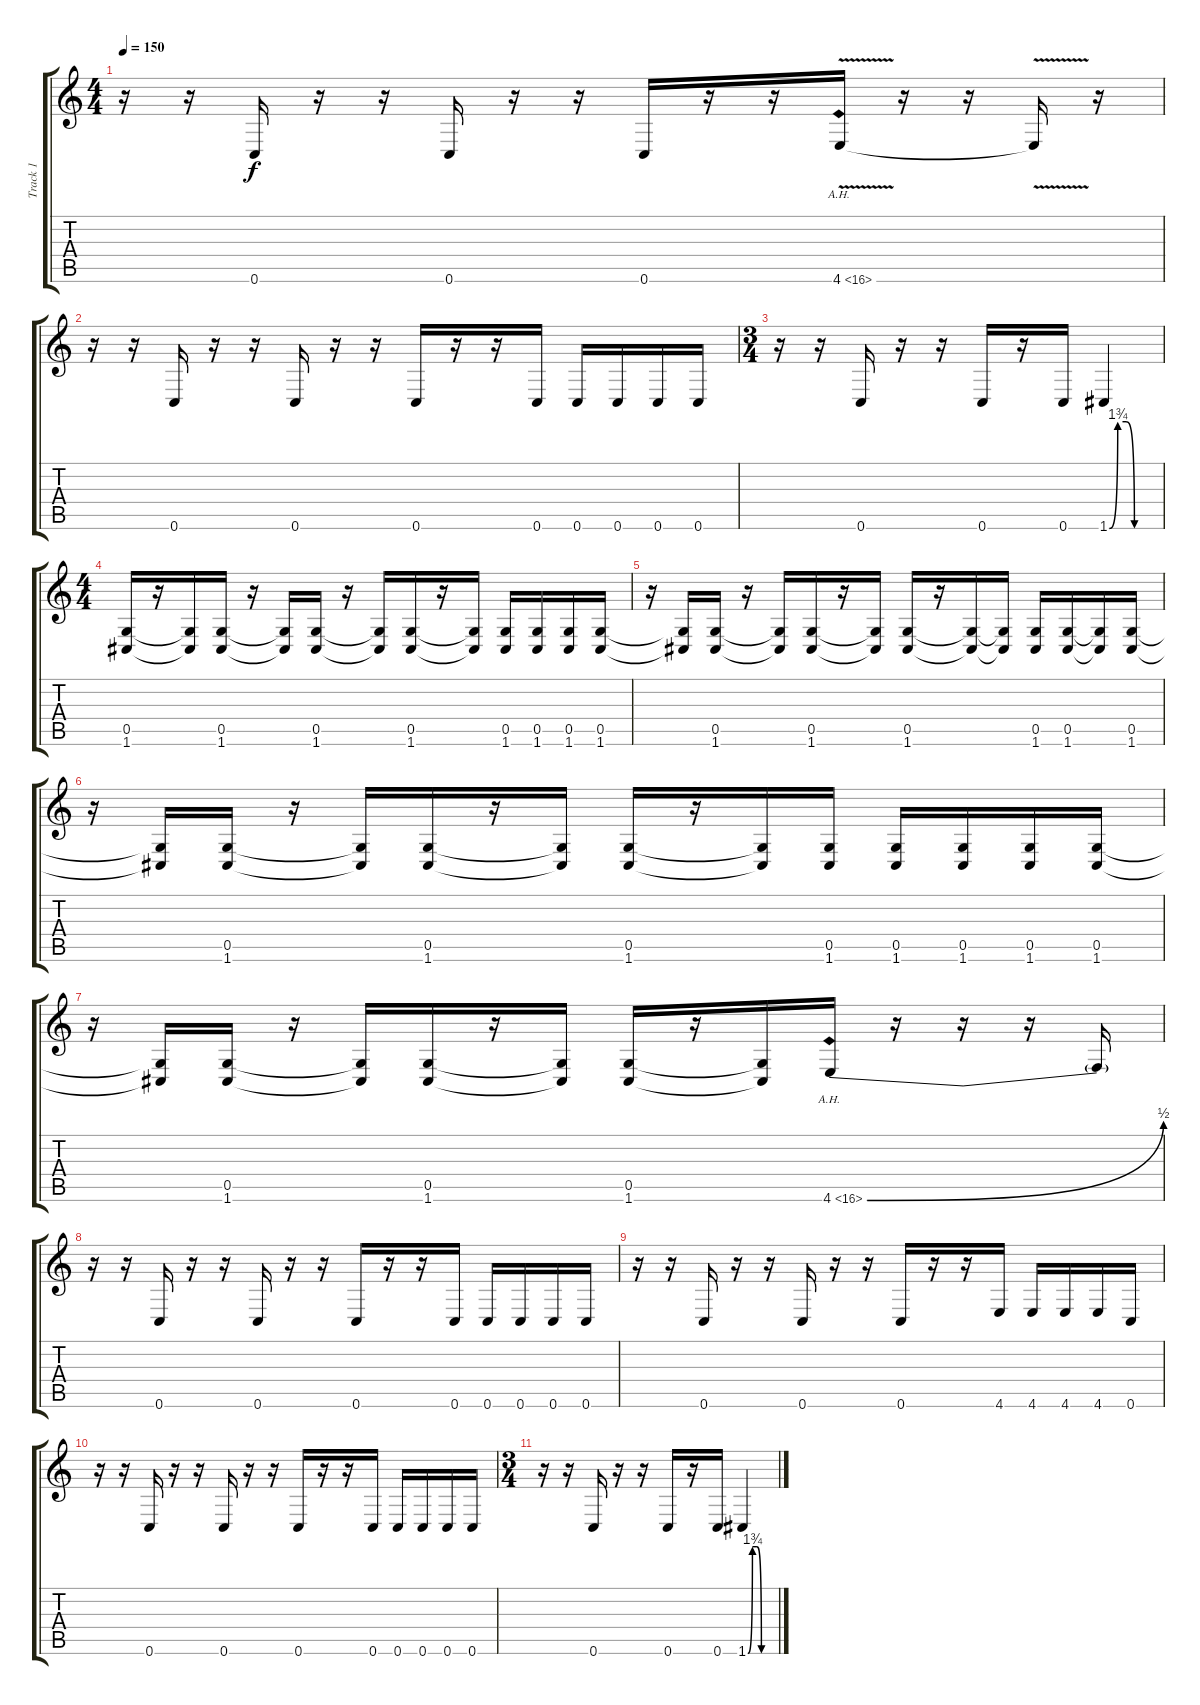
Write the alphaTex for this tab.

\track ("Track 1" "Track 1") {instrument distortionguitar}
\staff {score tabs}
\tuning (D4 A3 F3 C3 G2 C2) {hide}
\ts (4 4)
\tempo 150
\clef g2
\ks c
r.16{dy f} r.16 0.6.16 r.16 r.16 0.6.16 r.16 r.16 0.6.16 r.16 r.16 4.6{ah 12 v}.16 r.16 r.16 4.6{t}.16 r.16 |
r.16 r.16 0.6.16 r.16 r.16 0.6.16 r.16 r.16 0.6.16 r.16 r.16 0.6.16 0.6.16 0.6.16 0.6.16 0.6.16 |
\ts (3 4)
r.16 r.16 0.6.16 r.16 r.16 0.6.16 r.16 0.6.16 1.6{be (custom 0 0 10 7 20 7 30 0 60 0)}.4 |
\ts (4 4)
(0.5 1.6).16 r.16 (0.5{t} 1.6{t}).16 (0.5 1.6).16 r.16 (0.5{t} 1.6{t}).16 (0.5 1.6).16 r.16 (0.5{t} 1.6{t}).16 (0.5 1.6).16 r.16 (0.5{t} 1.6{t}).16 (0.5 1.6).16 (0.5 1.6).16 (0.5 1.6).16 (0.5 1.6).16 |
r.16 (0.5{t} 1.6{t}).16 (0.5 1.6).16 r.16 (0.5{t} 1.6{t}).16 (0.5 1.6).16 r.16 (0.5{t} 1.6{t}).16 (0.5 1.6).16 r.16 (0.5{t} 1.6{t}).16 (0.5{t} 1.6{t}).16 (0.5 1.6).16 (0.5 1.6).16 (0.5{t} 1.6{t}).16 (0.5 1.6).16 |
r.16 (0.5{t} 1.6{t}).16 (0.5 1.6).16 r.16 (0.5{t} 1.6{t}).16 (0.5 1.6).16 r.16 (0.5{t} 1.6{t}).16 (0.5 1.6).16 r.16 (0.5{t} 1.6{t}).16 (0.5 1.6).16 (0.5 1.6).16 (0.5 1.6).16 (0.5 1.6).16 (0.5 1.6).16 |
r.16 (0.5{t} 1.6{t}).16 (0.5 1.6).16 r.16 (0.5{t} 1.6{t}).16 (0.5 1.6).16 r.16 (0.5{t} 1.6{t}).16 (0.5 1.6).16 r.16 (0.5{t} 1.6{t}).16 4.6{be (bend 0 0 60 2) ah 12}.16 r.16 r.16 r.16 4.6{t}.16 |
r.16 r.16 0.6.16 r.16 r.16 0.6.16 r.16 r.16 0.6.16 r.16 r.16 0.6.16 0.6.16 0.6.16 0.6.16 0.6.16 |
r.16 r.16 0.6.16 r.16 r.16 0.6.16 r.16 r.16 0.6.16 r.16 r.16 4.6.16 4.6.16 4.6.16 4.6.16 0.6.16 |
r.16 r.16 0.6.16 r.16 r.16 0.6.16 r.16 r.16 0.6.16 r.16 r.16 0.6.16 0.6.16 0.6.16 0.6.16 0.6.16 |
\ts (3 4)
r.16 r.16 0.6.16 r.16 r.16 0.6.16 r.16 0.6.16 1.6{be (custom 0 0 10 7 20 7 30 0 60 0)}.4
